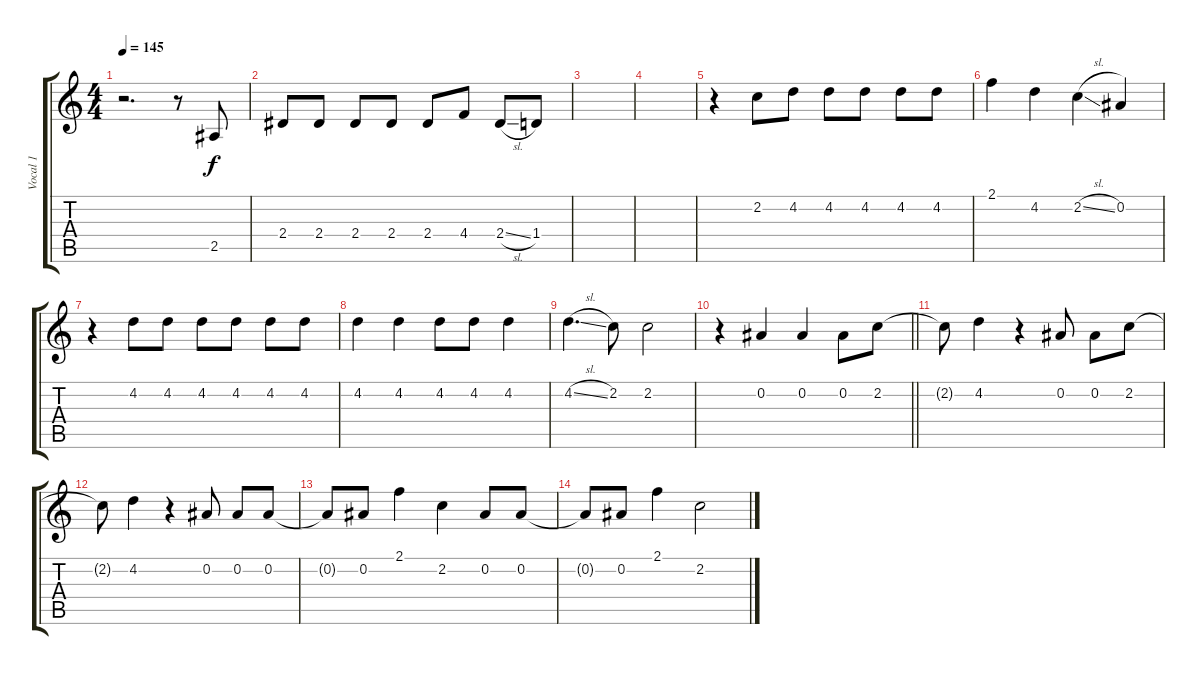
\track ("Vocal 1" "Vocal 1") {instrument contrabass}
\staff {score tabs}
\tuning (Eb4 Bb3 Gb3 Db3 Ab2 Eb2) {hide}
\ts (4 4)
\tempo 145
\clef g2
\ks c
r.2{d dy f} r.8 2.5.8 |
2.4.8 2.4.8 2.4.8 2.4.8 2.4.8 4.4.8 2.4{sl}.8 1.4.8 |
|
|
r.4 2.2.8 4.2.8 4.2.8 4.2.8 4.2.8 4.2.8 |
2.1.4 4.2.4 2.2{sl}.4 0.2.4 |
r.4 4.2.8 4.2.8 4.2.8 4.2.8 4.2.8 4.2.8 |
4.2.4 4.2.4 4.2.8 4.2.8 4.2.4 |
4.2{sl}.4{d} 2.2.8 2.2.2 |
\barLineRight lightlight
r.4 0.2.4 0.2.4 0.2.8 2.2.8 |
2.2{t}.8 4.2.4 r.4 0.2.8 0.2.8 2.2.8 |
2.2{t}.8 4.2.4 r.4 0.2.8 0.2.8 0.2.8 |
0.2{t}.8 0.2.8 2.1.4 2.2.4 0.2.8 0.2.8 |
0.2{t}.8 0.2.8 2.1.4 2.2.2
